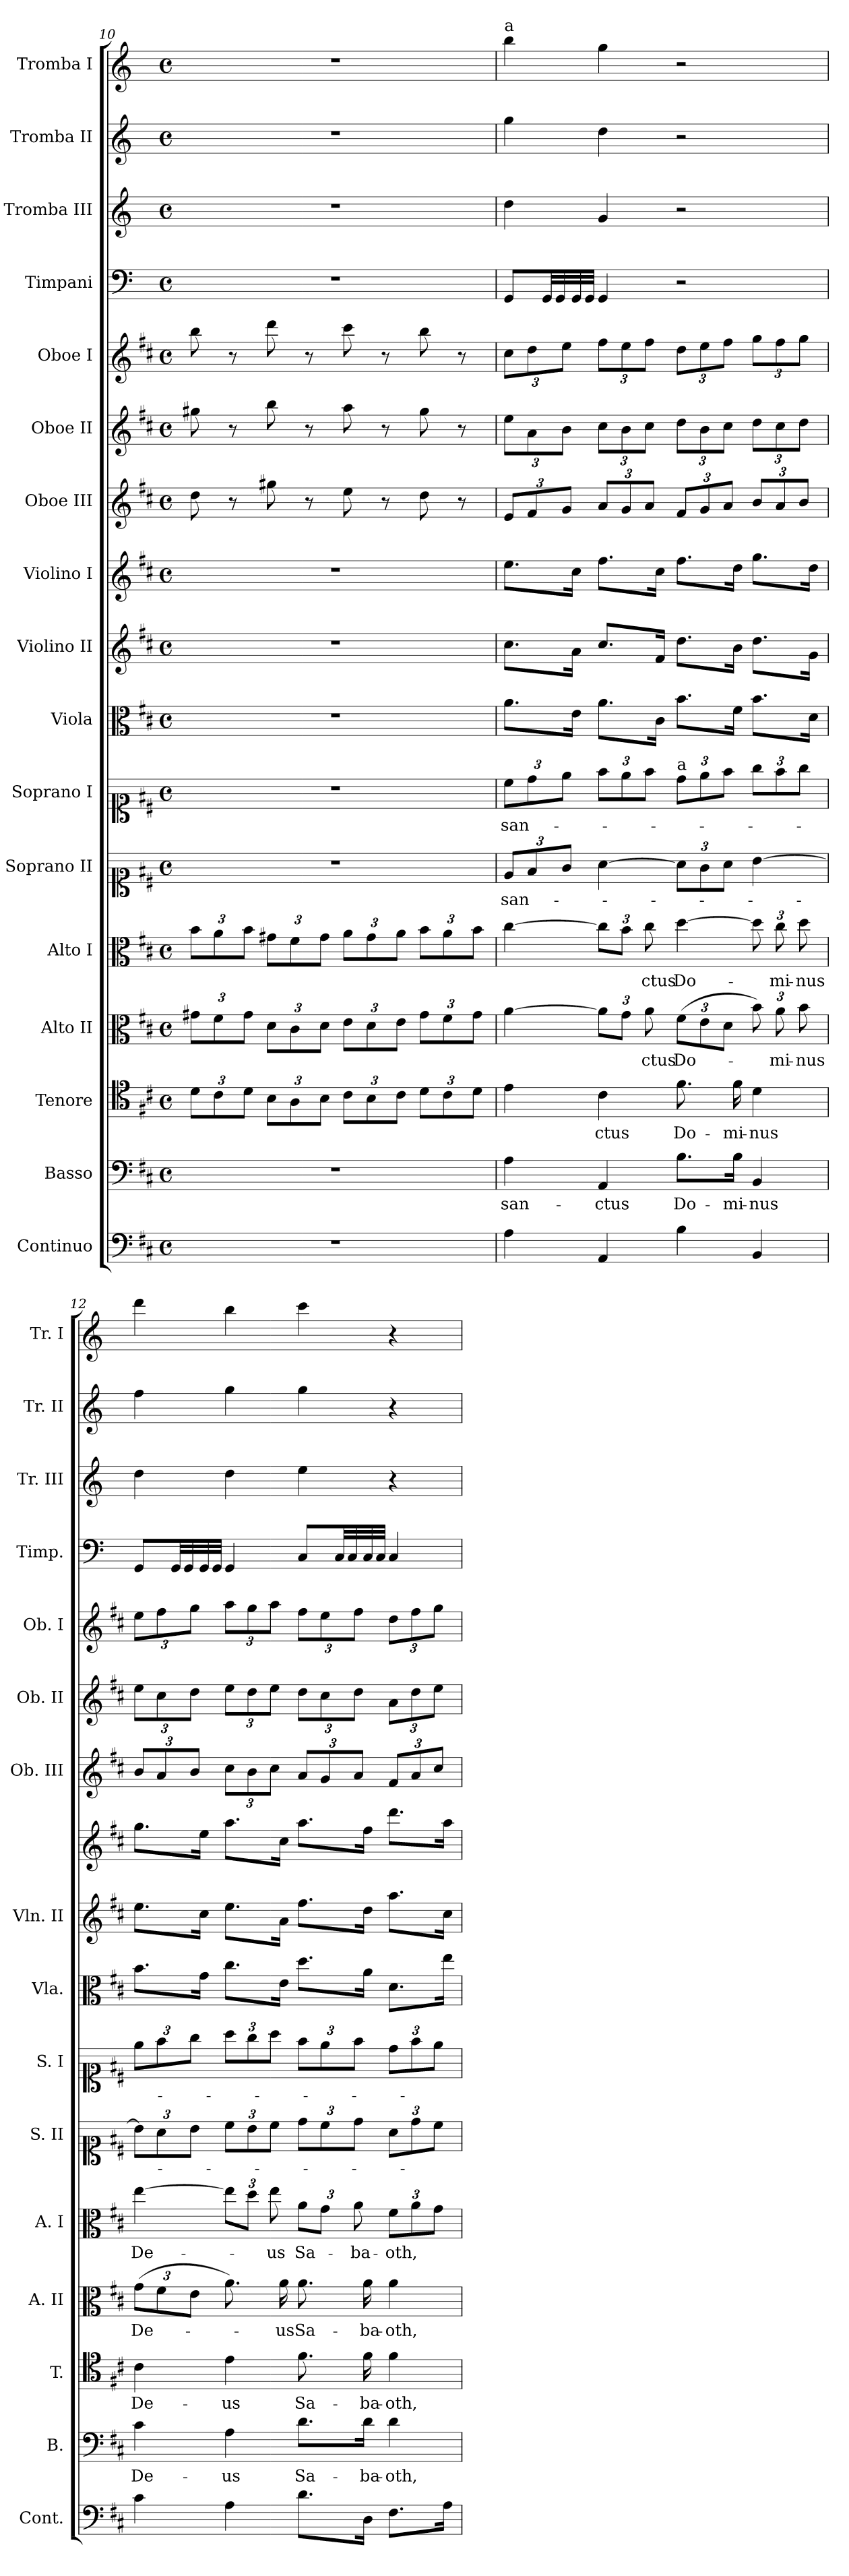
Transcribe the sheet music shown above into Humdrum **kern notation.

**kern	**kern	**text	**kern	**text	**kern	**text	**kern	**text	**kern	**text	**kern	**text	**kern	**kern	**kern	**kern	**kern	**kern	**kern	**kern	**kern	**kern
*part17	*part16	*part16	*part15	*part15	*part14	*part14	*part13	*part13	*part12	*part12	*part11	*part11	*part10	*part9	*part8	*part7	*part6	*part5	*part4	*part3	*part2	*part1
*staff17	*staff16	*staff16	*staff15	*staff15	*staff14	*staff14	*staff13	*staff13	*staff12	*staff12	*staff11	*staff11	*staff10	*staff9	*staff8	*staff7	*staff6	*staff5	*staff4	*staff3	*staff2	*staff1
*I"Continuo	*I"Basso	*	*I"Tenore	*	*I"Alto II	*	*I"Alto I	*	*I"Soprano II	*	*I"Soprano I	*	*I"Viola	*I"Violino II	*I"Violino I	*I"Oboe III	*I"Oboe II	*I"Oboe I	*I"Timpani	*I"Tromba III	*I"Tromba II	*I"Tromba I
*I'Cont.	*I'B.	*	*I'T.	*	*I'A. II	*	*I'A. I	*	*I'S. II	*	*I'S. I	*	*I'Vla.	*I'Vln. II	*	*I'Ob. III	*I'Ob. II	*I'Ob. I	*I'Timp.	*I'Tr. III	*I'Tr. II	*I'Tr. I
*clefF4	*clefF4	*	*clefC4	*	*clefC3	*	*clefC3	*	*clefC1	*	*clefC1	*	*clefC3	*clefG2	*clefG2	*clefG2	*clefG2	*clefG2	*clefF4	*clefG2	*clefG2	*clefG2
*	*	*	*	*	*	*	*	*	*	*	*	*	*	*	*	*	*	*	*ITrd-1c-2	*ITrd-1c-2	*ITrd-1c-2	*ITrd-1c-2
*k[f#c#]	*k[f#c#]	*	*k[f#c#]	*	*k[f#c#]	*	*k[f#c#]	*	*k[f#c#]	*	*k[f#c#]	*	*k[f#c#]	*k[f#c#]	*k[f#c#]	*k[f#c#]	*k[f#c#]	*k[f#c#]	*k[f#c#]	*k[f#c#]	*k[f#c#]	*k[f#c#]
*M4/4	*M4/4	*	*M4/4	*	*M4/4	*	*M4/4	*	*M4/4	*	*M4/4	*	*M4/4	*M4/4	*M4/4	*M4/4	*M4/4	*M4/4	*M4/4	*M4/4	*M4/4	*M4/4
*met(c)	*met(c)	*	*met(c)	*	*met(c)	*	*met(c)	*	*met(c)	*	*met(c)	*	*met(c)	*met(c)	*met(c)	*met(c)	*met(c)	*met(c)	*met(c)	*met(c)	*met(c)	*met(c)
*	*	*	*Xbrackettup	*	*Xbrackettup	*	*Xbrackettup	*	*	*	*	*	*	*	*	*	*	*	*	*	*	*
=10	=10	=10	=10	=10	=10	=10	=10	=10	=10	=10	=10	=10	=10	=10	=10	=10	=10	=10	=10	=10	=10	=10
1r	1r	.	12d\L	.	12g#X\L	.	12b\L	.	1r	.	1r	.	1r	1r	1r	8dd\	8gg#X\	8bb\	1r	1r	1r	1r
.	.	.	12c#\	.	12f#\	.	12a\	.	.	.	.	.	.	.	.	.	.	.	.	.	.	.
.	.	.	.	.	.	.	.	.	.	.	.	.	.	.	.	8r	8r	8r	.	.	.	.
.	.	.	12d\J	.	12g#\J	.	12b\J	.	.	.	.	.	.	.	.	.	.	.	.	.	.	.
.	.	.	12B\L	.	12d\L	.	12g#X\L	.	.	.	.	.	.	.	.	8gg#X\	8bb\	8ddd\	.	.	.	.
.	.	.	12A\	.	12c#\	.	12f#\	.	.	.	.	.	.	.	.	.	.	.	.	.	.	.
.	.	.	.	.	.	.	.	.	.	.	.	.	.	.	.	8r	8r	8r	.	.	.	.
.	.	.	12B\J	.	12d\J	.	12g#\J	.	.	.	.	.	.	.	.	.	.	.	.	.	.	.
.	.	.	12c#\L	.	12e\L	.	12a\L	.	.	.	.	.	.	.	.	8ee\	8aa\	8ccc#\	.	.	.	.
.	.	.	12B\	.	12d\	.	12g#\	.	.	.	.	.	.	.	.	.	.	.	.	.	.	.
.	.	.	.	.	.	.	.	.	.	.	.	.	.	.	.	8r	8r	8r	.	.	.	.
.	.	.	12c#\J	.	12e\J	.	12a\J	.	.	.	.	.	.	.	.	.	.	.	.	.	.	.
.	.	.	12d\L	.	12g#\L	.	12b\L	.	.	.	.	.	.	.	.	8dd\	8gg#\	8bb\	.	.	.	.
.	.	.	12c#\	.	12f#\	.	12a\	.	.	.	.	.	.	.	.	.	.	.	.	.	.	.
.	.	.	.	.	.	.	.	.	.	.	.	.	.	.	.	8r	8r	8r	.	.	.	.
.	.	.	12d\J	.	12g#\J	.	12b\J	.	.	.	.	.	.	.	.	.	.	.	.	.	.	.
=11	=11	=11	=11	=11	=11	=11	=11	=11	=11	=11	=11	=11	=11	=11	=11	=11	=11	=11	=11	=11	=11	=11
*	*	*	*	*	*	*	*	*	*Xbrackettup	*	*Xbrackettup	*	*	*	*	*Xbrackettup	*Xbrackettup	*Xbrackettup	*	*	*	*
!	!	!	!	!	!	!	!	!	!	!	!	!	!	!	!	!	!	!	!	!	!	!LO:TX:a:t=a
4A\	4A\	san-	4e\	.	[4a\	.	[4cc#\	.	12e/L	san-	12cc#\L	san-	8.a\L	8.cc#\L	8.ee\L	12e/L	12ee\L	12cc#\L	8AA/L	4ee\	4aa\	4ccc#\
.	.	.	.	.	.	.	.	.	12f#/	.	12dd\	.	.	.	.	12f#/	12a\	12dd\	.	.	.	.
.	.	.	.	.	.	.	.	.	.	.	.	.	.	.	.	.	.	.	32AA/LL	.	.	.
.	.	.	.	.	.	.	.	.	.	.	.	.	.	.	.	.	.	.	32AA/	.	.	.
.	.	.	.	.	.	.	.	.	12g/J	.	12ee\J	.	.	.	.	12g/J	12b\J	12ee\J	.	.	.	.
.	.	.	.	.	.	.	.	.	.	.	.	.	16e\Jk	16a\Jk	16cc#\Jk	.	.	.	32AA/	.	.	.
.	.	.	.	.	.	.	.	.	.	.	.	.	.	.	.	.	.	.	32AA/JJJ	.	.	.
4AA/	4AA/	-ctus	4c#\	-ctus	12a\L]	.	12cc#\L]	.	[4a\	.	12ff#\L	.	8.a\L	8.cc#/L	8.ff#\L	12a/L	12cc#\L	12ff#\L	4AA/	4a/	4ee\	4aa\
.	.	.	.	.	12g\J	.	12b\J	.	.	.	12ee\	.	.	.	.	12g/	12b\	12ee\	.	.	.	.
.	.	.	.	.	12a\	-ctus	12cc#\	-ctus	.	.	12ff#\J	.	.	.	.	12a/J	12cc#\J	12ff#\J	.	.	.	.
.	.	.	.	.	.	.	.	.	.	.	.	.	16c#\Jk	16f#/Jk	16cc#\Jk	.	.	.	.	.	.	.
!	!	!	!	!	!	!	!	!	!	!	!LO:TX:a:t=a	!	!	!	!	!	!	!	!	!	!	!
4B\	8.B\L	Do-	8.f#\	Do-	(12f#\L	Do-	[4dd\	Do-	12a\L]	.	12dd\L	.	8.b\L	8.dd\L	8.ff#\L	12f#/L	12dd\L	12dd\L	2r	2r	2r	2r
.	.	.	.	.	12e\	.	.	.	12g\	.	12ee\	.	.	.	.	12g/	12b\	12ee\	.	.	.	.
.	.	.	.	.	12d\J	.	.	.	12a\J	.	12ff#\J	.	.	.	.	12a/J	12cc#\J	12ff#\J	.	.	.	.
.	16B\Jk	-mi-	16f#\	-mi-	.	.	.	.	.	.	.	.	16f#\Jk	16b\Jk	16dd\Jk	.	.	.	.	.	.	.
4BB/	4BB/	-nus	4d\	-nus	12b\)	.	12dd\]	.	[4b\	.	12gg\L	.	8.b\L	8.dd\L	8.gg\L	12b/L	12dd\L	12gg\L	.	.	.	.
.	.	.	.	.	12a\	-mi-	12cc#\	-mi-	.	.	12ff#\	.	.	.	.	12a/	12cc#\	12ff#\	.	.	.	.
.	.	.	.	.	12b\	-nus	12dd\	-nus	.	.	12gg\J	.	.	.	.	12b/J	12dd\J	12gg\J	.	.	.	.
.	.	.	.	.	.	.	.	.	.	.	.	.	16d\Jk	16g\Jk	16dd\Jk	.	.	.	.	.	.	.
=12	=12	=12	=12	=12	=12	=12	=12	=12	=12	=12	=12	=12	=12	=12	=12	=12	=12	=12	=12	=12	=12	=12
4c#\	4c#\	De-	4c#\	De-	(12g\L	De-	[4ee\	De-	12b\L]	.	12ee\L	.	8.b\L	8.ee\L	8.gg\L	12b/L	12ee\L	12ee\L	8AA/L	4ee\	4gg\	4eee\
.	.	.	.	.	12f#\	.	.	.	12a\	.	12ff#\	.	.	.	.	12a/	12cc#\	12ff#\	.	.	.	.
.	.	.	.	.	.	.	.	.	.	.	.	.	.	.	.	.	.	.	32AA/LL	.	.	.
.	.	.	.	.	.	.	.	.	.	.	.	.	.	.	.	.	.	.	32AA/	.	.	.
.	.	.	.	.	12e\J	.	.	.	12b\J	.	12gg\J	.	.	.	.	12b/J	12dd\J	12gg\J	.	.	.	.
.	.	.	.	.	.	.	.	.	.	.	.	.	16g\Jk	16cc#\Jk	16ee\Jk	.	.	.	32AA/	.	.	.
.	.	.	.	.	.	.	.	.	.	.	.	.	.	.	.	.	.	.	32AA/JJJ	.	.	.
4A\	4A\	-us	4e\	-us	8.a\)	.	12ee\L]	.	12cc#\L	.	12aa\L	.	8.cc#\L	8.ee\L	8.aa\L	12cc#\L	12ee\L	12aa\L	4AA/	4ee\	4aa\	4ccc#\
.	.	.	.	.	.	.	12dd\J	.	12b\	.	12gg\	.	.	.	.	12b\	12dd\	12gg\	.	.	.	.
.	.	.	.	.	.	.	12ee\	-us	12cc#\J	.	12aa\J	.	.	.	.	12cc#\J	12ee\J	12aa\J	.	.	.	.
.	.	.	.	.	16a\	-us	.	.	.	.	.	.	16e\Jk	16a\Jk	16cc#\Jk	.	.	.	.	.	.	.
8.d\L	8.d\L	Sa-	8.f#\	Sa-	8.a\	Sa-	12a\L	Sa-	12dd\L	.	12ff#\L	.	8.dd\L	8.ff#\L	8.aa\L	12a/L	12dd\L	12ff#\L	8D/L	4ff#\	4aa\	4ddd\
.	.	.	.	.	.	.	12g\J	.	12cc#\	.	12ee\	.	.	.	.	12g/	12cc#\	12ee\	.	.	.	.
.	.	.	.	.	.	.	.	.	.	.	.	.	.	.	.	.	.	.	32D/LL	.	.	.
.	.	.	.	.	.	.	.	.	.	.	.	.	.	.	.	.	.	.	32D/	.	.	.
.	.	.	.	.	.	.	12a\	-ba-	12dd\J	.	12ff#\J	.	.	.	.	12a/J	12dd\J	12ff#\J	.	.	.	.
16D\Jk	16d\Jk	-ba-	16f#\	-ba-	16a\	-ba-	.	.	.	.	.	.	16a\Jk	16dd\Jk	16ff#\Jk	.	.	.	32D/	.	.	.
.	.	.	.	.	.	.	.	.	.	.	.	.	.	.	.	.	.	.	32D/JJJ	.	.	.
8.F#\L	4d\	-oth,	4f#\	-oth,	4a\	-oth,	12f#\L	-oth,	12a\L	.	12dd\L	.	8.d\L	8.aa\L	8.ddd\L	12f#/L	12a\L	12dd\L	4D/	4r	4r	4r
.	.	.	.	.	.	.	12a\	.	12dd\	.	12ff#\	.	.	.	.	12a/	12dd\	12ff#\	.	.	.	.
.	.	.	.	.	.	.	12g\J	.	12cc#\J	.	12ee\J	.	.	.	.	12cc#/J	12ee\J	12gg\J	.	.	.	.
16A\Jk	.	.	.	.	.	.	.	.	.	.	.	.	16ee\Jk	16cc#\Jk	16aa\Jk	.	.	.	.	.	.	.
=	=	=	=	=	=	=	=	=	=	=	=	=	=	=	=	=	=	=	=	=	=	=
*-	*-	*-	*-	*-	*-	*-	*-	*-	*-	*-	*-	*-	*-	*-	*-	*-	*-	*-	*-	*-	*-	*-
